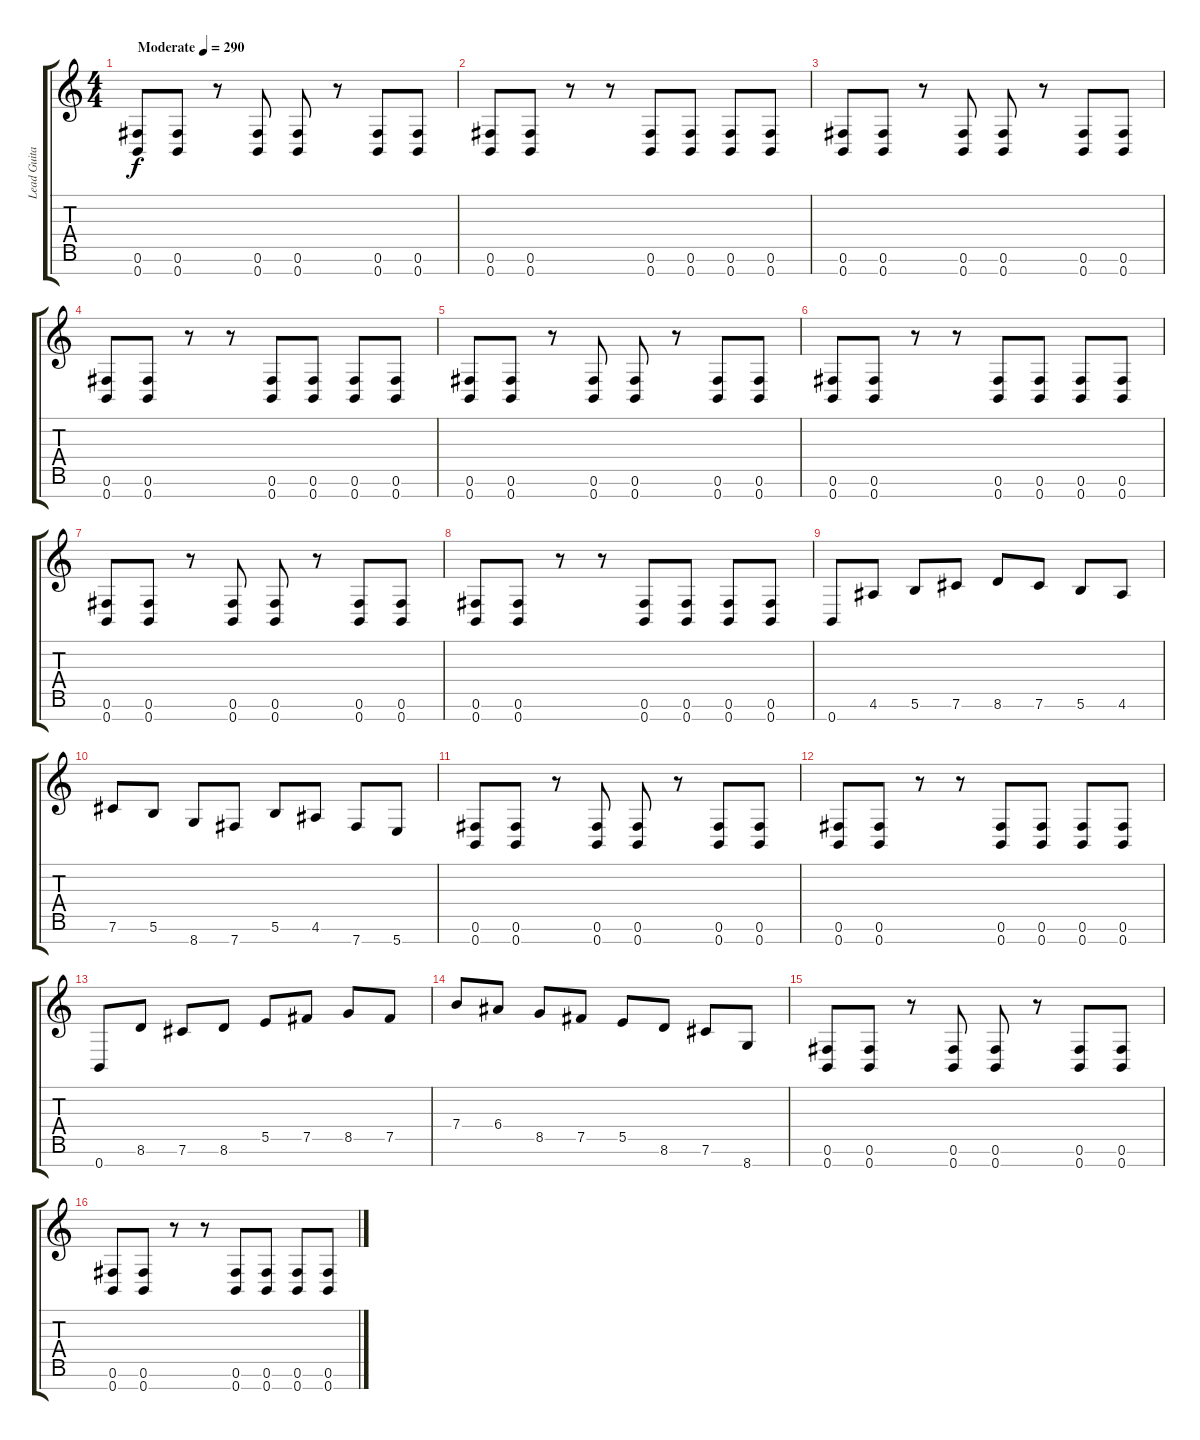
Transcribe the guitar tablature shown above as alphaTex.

\track ("Lead Guitar (Chris Storey)" "Lead Guita") {instrument distortionguitar}
\staff {score tabs}
\tuning (Gb4 Db4 Ab3 E3 B2 Gb2 B1) {hide}
\ts (4 4)
\tempo (290 "Moderate")
\clef g2
\ks c
(0.6 0.7).8{dy f instrument distortionguitar} (0.6 0.7).8 r.8 (0.6 0.7).8 (0.6 0.7).8 r.8 (0.6 0.7).8 (0.6 0.7).8 |
(0.6 0.7).8 (0.6 0.7).8 r.8 r.8 (0.6 0.7).8 (0.6 0.7).8 (0.6 0.7).8 (0.6 0.7).8 |
(0.6 0.7).8 (0.6 0.7).8 r.8 (0.6 0.7).8 (0.6 0.7).8 r.8 (0.6 0.7).8 (0.6 0.7).8 |
(0.6 0.7).8 (0.6 0.7).8 r.8 r.8 (0.6 0.7).8 (0.6 0.7).8 (0.6 0.7).8 (0.6 0.7).8 |
(0.6 0.7).8 (0.6 0.7).8 r.8 (0.6 0.7).8 (0.6 0.7).8 r.8 (0.6 0.7).8 (0.6 0.7).8 |
(0.6 0.7).8 (0.6 0.7).8 r.8 r.8 (0.6 0.7).8 (0.6 0.7).8 (0.6 0.7).8 (0.6 0.7).8 |
(0.6 0.7).8 (0.6 0.7).8 r.8 (0.6 0.7).8 (0.6 0.7).8 r.8 (0.6 0.7).8 (0.6 0.7).8 |
(0.6 0.7).8 (0.6 0.7).8 r.8 r.8 (0.6 0.7).8 (0.6 0.7).8 (0.6 0.7).8 (0.6 0.7).8 |
0.7.8 4.6.8 5.6.8 7.6.8 8.6.8 7.6.8 5.6.8 4.6.8 |
7.6.8 5.6.8 8.7.8 7.7.8 5.6.8 4.6.8 7.7.8 5.7.8 |
(0.6 0.7).8 (0.6 0.7).8 r.8 (0.6 0.7).8 (0.6 0.7).8 r.8 (0.6 0.7).8 (0.6 0.7).8 |
(0.6 0.7).8 (0.6 0.7).8 r.8 r.8 (0.6 0.7).8 (0.6 0.7).8 (0.6 0.7).8 (0.6 0.7).8 |
0.7.8 8.6.8 7.6.8 8.6.8 5.5.8 7.5.8 8.5.8 7.5.8 |
7.4.8 6.4.8 8.5.8 7.5.8 5.5.8 8.6.8 7.6.8 8.7.8 |
(0.6 0.7).8 (0.6 0.7).8 r.8 (0.6 0.7).8 (0.6 0.7).8 r.8 (0.6 0.7).8 (0.6 0.7).8 |
(0.6 0.7).8 (0.6 0.7).8 r.8 r.8 (0.6 0.7).8 (0.6 0.7).8 (0.6 0.7).8 (0.6 0.7).8
